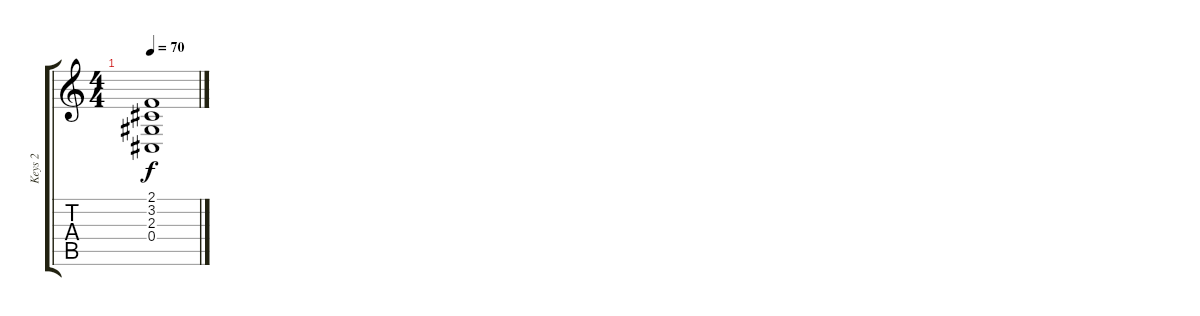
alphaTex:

\track ("Keys 2" "Keys 2") {instrument synthbrass1}
\staff {score tabs}
\tuning (Eb4 Bb3 Gb3 Db3 Ab2 Eb2) {hide}
\ts (4 4)
\tempo 70
\clef g2
\ks c
(2.1{t} 3.2{t} 2.3{t} 0.4{t}).1{dy f}
